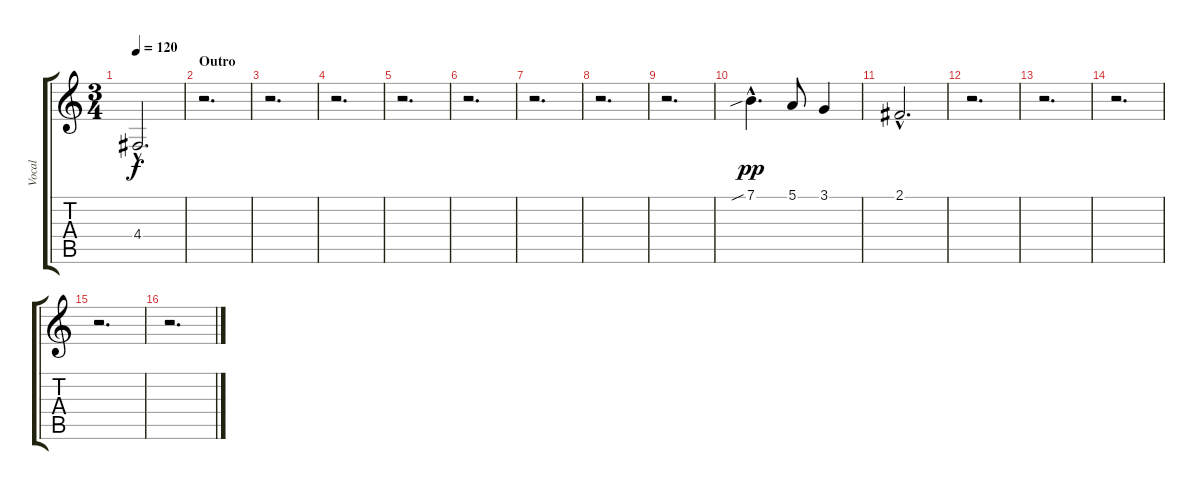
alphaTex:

\track ("Vocal" "Vocal") {instrument sopranosax}
\staff {score tabs}
\tuning (E4 B3 G3 D3 A2 E2) {hide}
\ts (3 4)
\tempo 120
\clef g2
\ks c
4.4{hac t}.2{d dy f} |
\section ("" "Outro")
r.2{d} |
r.2{d} |
r.2{d} |
r.2{d} |
r.2{d} |
r.2{d} |
r.2{d} |
r.2{d} |
7.1{sib hac}.4{d dy pp} 5.1.8 3.1.4 |
2.1{hac}.2{d} |
r.2{d} |
r.2{d} |
r.2{d} |
r.2{d} |
r.2{d}
